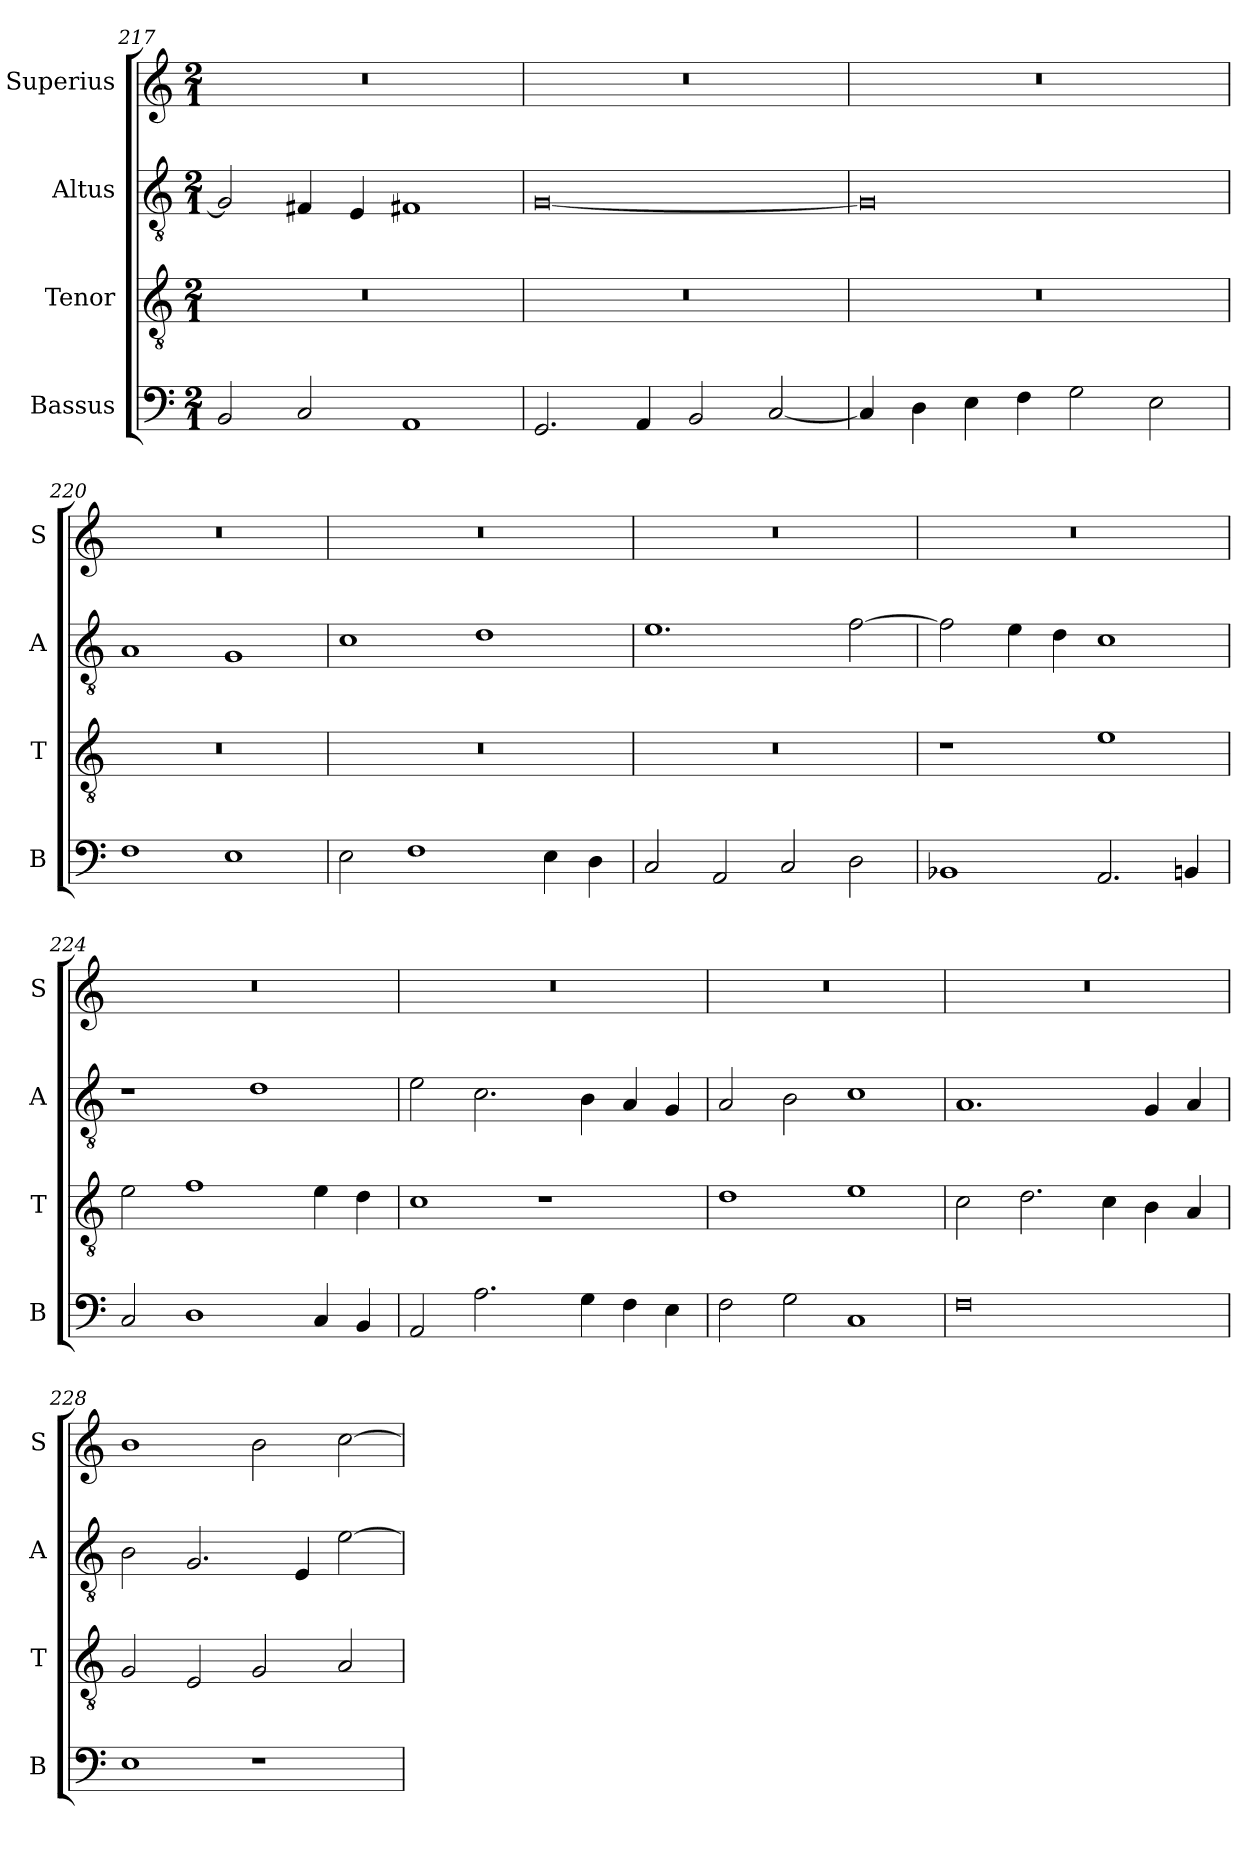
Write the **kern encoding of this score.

**kern	**kern	**kern	**kern
*part4	*part3	*part2	*part1
*staff4	*staff3	*staff2	*staff1
*I"Bassus	*I"Tenor	*I"Altus	*I"Superius
*I'B	*I'T	*I'A	*I'S
*clefF4	*clefGv2	*clefGv2	*clefG2
*k[]	*k[]	*k[]	*k[]
*M2/1	*M2/1	*M2/1	*M2/1
=217	=217	=217	=217
2BB/	0r	2G/]	0r
2C/	.	4F#X/	.
.	.	4E/	.
1AA	.	1F#X	.
=218	=218	=218	=218
2.GG/	0r	[0G	0r
4AA/	.	.	.
2BB/	.	.	.
[2C/	.	.	.
=219	=219	=219	=219
4C/]	0r	0G]	0r
4D\	.	.	.
4E\	.	.	.
4F\	.	.	.
2G\	.	.	.
2E\	.	.	.
=220	=220	=220	=220
1F	0r	1A	0r
1E	.	1G	.
=221	=221	=221	=221
2E\	0r	1c	0r
1F	.	.	.
.	.	1d	.
4E\	.	.	.
4D\	.	.	.
=222	=222	=222	=222
2C/	0r	1.e	0r
2AA/	.	.	.
2C/	.	.	.
2D\	.	[2f\	.
=223	=223	=223	=223
1BB-X	1r	2f\]	0r
.	.	4e\	.
.	.	4d\	.
2.AA/	1e	1c	.
4BBn/	.	.	.
=224	=224	=224	=224
2C/	2e\	1r	0r
1D	1f	.	.
.	.	1d	.
4C/	4e\	.	.
4BB/	4d\	.	.
=225	=225	=225	=225
2AA/	1c	2e\	0r
2.A\	.	2.c\	.
.	1r	.	.
4G\	.	4B\	.
4F\	.	4A/	.
4E\	.	4G/	.
=226	=226	=226	=226
2F\	1d	2A/	0r
2G\	.	2B\	.
1C	1e	1c	.
=227	=227	=227	=227
0F	2c\	1.A	0r
.	2.d\	.	.
.	4c\	.	.
.	4B\	4G/	.
.	4A/	4A/	.
=228	=228	=228	=228
1E	2G/	2B\	1b
.	2E/	2.G/	.
1r	2G/	.	2b\
.	.	4E/	.
.	2A/	[2e\	[2cc\
=	=	=	=
*-	*-	*-	*-
